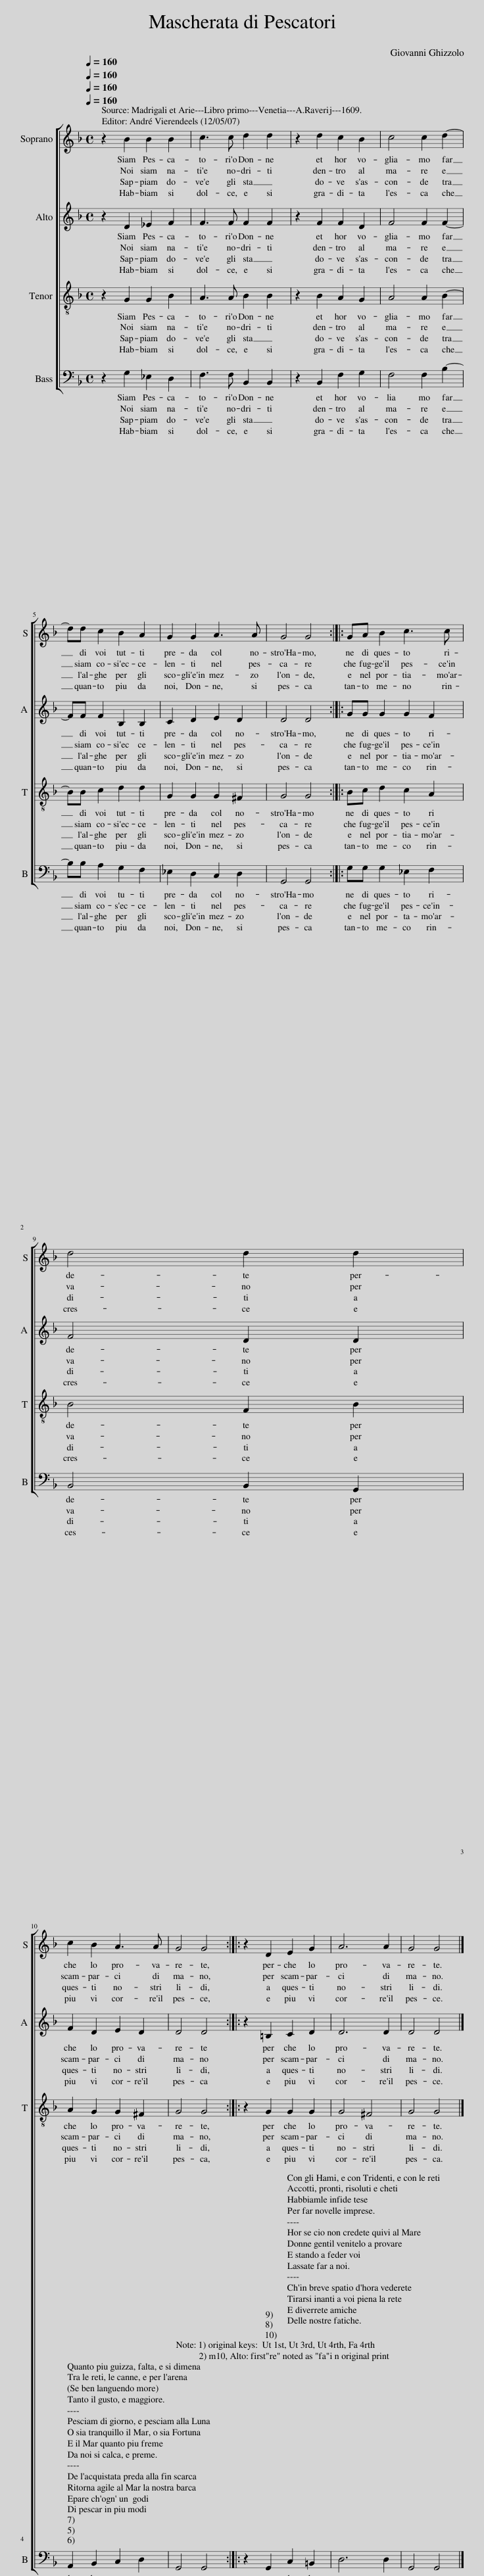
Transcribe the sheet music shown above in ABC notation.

X:1
%%score [ 1 2 3 4 ]
L:1/8
Q:1/4=160
M:4/4
I:linebreak $
K:F
V:1 treble
V:2 treble
V:3 treble-8
V:4 bass
V:1
 z2 B2 B2 B2 | c3 c d2 d2 | z2 d2 c2 B2 | c4 c2 d2- |$ dd c2 B2 A2 | %5
 G2 G2 A3 A | G4 G4 :: GA B2 c3 c |$ d4 d2 d2 |$ c2 B2 A3 A | %10
 G4 G4 :: z2 D2 E2 G2 | A6 A2 | G4 G4 |] %14
V:2
 z2 D2 _E2 F2 | F3 F F2 F2 | z2 F2 F2 D2 | F4 F2 F2- |$ FF F2 B,2 B,2 | %5
 C2 D2 E2 D2 | D4 D4 :: GG G2 G2 F2 |$ F4 D2 D2 |$ F2 D2 E2 D2 | %10
 D4 D4 :: z2 =B,2 C2 D2 | D6 D2 | D4 D4 |] %14
V:3
 z2 G2 G2 B2 | A3 A B2 B2 | z2 B2 A2 G2 | A4 A2 B2- |$ BB c2 d2 d2 | %5
 G2 G2 G2 ^F2 | G4 G4 :: Bc d2 c2 A2 |$ B4 F2 B2 |$ A2 G2 G2 ^F2 | %10
 G4 G4 :: z2 G2 G2 G2 | G4 ^F4 | G4 G4 |] %14
V:4
 z2 G,2 _E,2 D,2 | F,3 F, B,,2 B,,2 | z2 B,,2 F,2 G,2 | F,4 F,2 B,2- |$ B,B, A,2 G,2 F,2 | %5
 _E,2 D,2 C,2 D,2 | G,,4 G,,4 :: G,G, G,2 _E,2 F,2 |$ B,,4 B,,2 G,,2 |$ A,,2 B,,2 C,2 D,2 | %10
 G,,4 G,,4 :: z2 G,,2 C,2 =B,,2 | D,6 D,2 | G,,4 G,,4 |] %14
